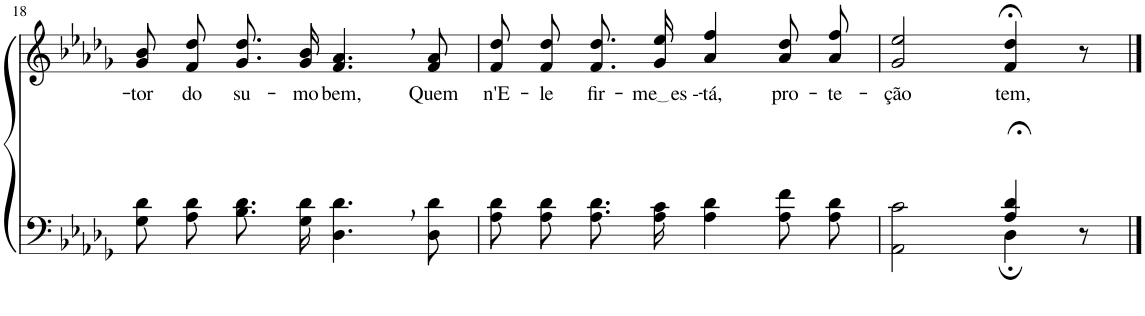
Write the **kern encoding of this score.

**kern	**kern	**text
*part2	*part1	*part1
*staff2	*staff1	*staff1
*I"Parte III e IV	*I"Parte I e II	*
!!LO:PB:g=z
*clefF4	*clefG2	*
*Trd2c3	*Trd2c3	*
*k[b-e-a-d-g-]	*k[b-e-a-d-g-]	*
*M4/4	*M4/4	*
=18	=18	=18
!	!	!LO:LY:b
8G-\ 8d-\L	8g-\ 8b-\L	tor
!	!	!LO:LY:b
8A-\ 8d-\J	8f\ 8dd-\J	do
!	!	!LO:LY:b
8.B-\ 8.d-\L	8.g-/ 8.dd-/L	su-
!	!	!LO:LY:b
16G-\ 16d-\Jk	16g-/ 16b-/Jk	-mo
!	!	!LO:LY:b
4.D-\, 4.d-\,	4.f/, 4.a-/,	bem,
!	!	!LO:LY:b
8D-\ 8d-\	8f/ 8a-/	Quem
=19	=19	=19
!	!	!LO:LY:b
8A-\ 8d-\L	8f/ 8dd-/L	n'E-
!	!	!LO:LY:b
8A-\ 8d-\J	8f/ 8dd-/J	-le
!	!	!LO:LY:b
8.A-\ 8.d-\L	8.f\ 8.dd-\L	fir-
!	!	!LO:LY:b
16A-\ 16c\Jk	16g-\ 16ee-\Jk	me es -
!	!	!LO:LY:b
4A-\ 4d-\	4a-/ 4ff/	-tá,
!	!	!LO:LY:b
8A-\ 8f\L	8a-\ 8dd-\L	pro-
!	!	!LO:LY:b
8A-\ 8d-\J	8a-\ 8ff\J	-te-
=20	=20	=20
*^	*	*
!	!	!	!LO:LY:b
2ryy	2AA-\ 2c\	2g-/ 2ee-/	-ção
!	!	!	!LO:LY:b
4A-/;< 4d-/;<	4D-;\	4f/;< 4dd-/;<	tem,
8r	8ryy	8r	.
*v	*v	*	*
==	==	==
*-	*-	*-
